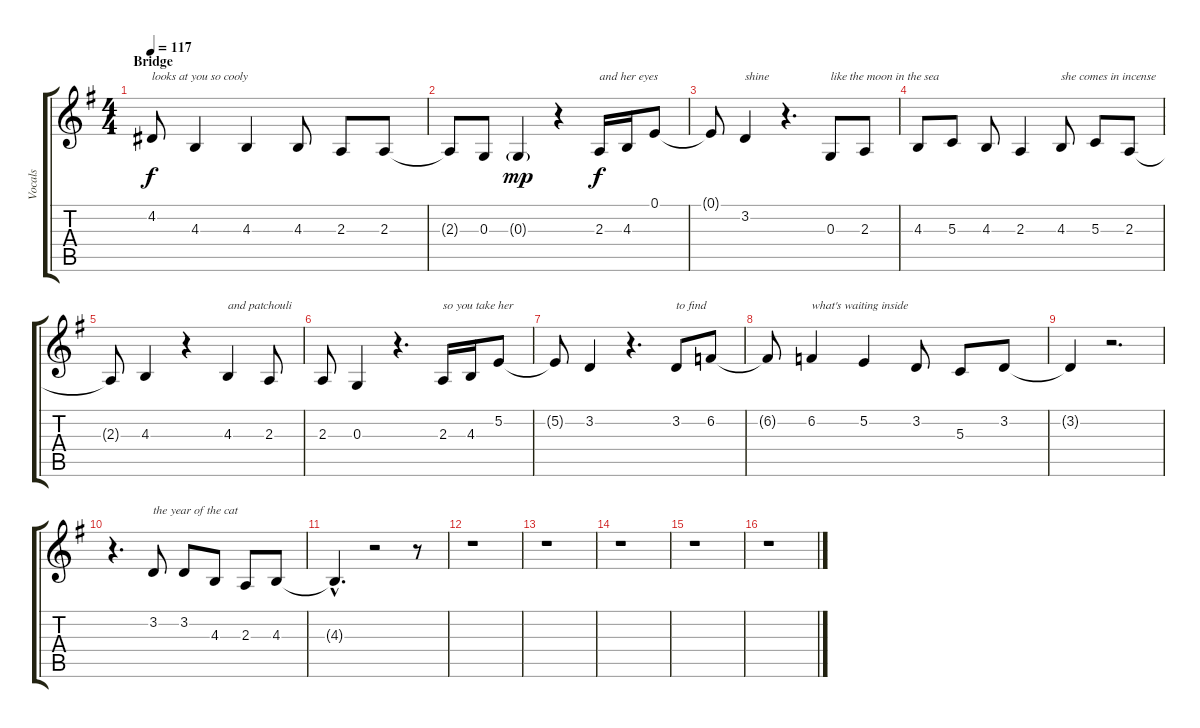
\track ("Vocals" "Vocals") {instrument clarinet}
\staff {score tabs}
\tuning (E4 B3 G3 D3 A2 E2) {hide}
\ts (4 4)
\section ("" "Bridge")
\tempo 117
\clef g2
\ks g
4.2.8{txt "looks at you so cooly" dy f} 4.3.4 4.3.4 4.3.8 2.3.8 2.3.8 |
2.3{t}.8 0.3.8 0.3{g}.4{dy mp} r.4 2.3.16{txt "and her eyes" dy f} 4.3.16 0.1.8 |
0.1{t}.8 3.2.4{txt "shine"} r.4{d} 0.3.8{txt "like the moon in the sea"} 2.3.8 |
4.3.8 5.3.8 4.3.8 2.3.4 4.3.8{txt "she comes in incense"} 5.3.8 2.3.8 |
2.3{t}.8 4.3.4 r.4 4.3.4{txt "and patchouli"} 2.3.8 |
2.3.8 0.3.4 r.4{d} 2.3.16{txt "so you take her"} 4.3.16 5.2.8 |
5.2{t}.8 3.2.4 r.4{d} 3.2.8{txt "to find"} 6.2.8 |
6.2{t}.8 6.2.4{txt "what's waiting inside"} 5.2.4 3.2.8 5.3.8 3.2.8 |
3.2{t}.4 r.2{d} |
r.4{d} 3.2.8{txt "the year of the cat"} 3.2.8 4.3.8 2.3.8 4.3.8 |
4.3{hac t}.4{d} r.2 r.8 |
r.1 |
r.1 |
r.1 |
r.1 |
r.1
